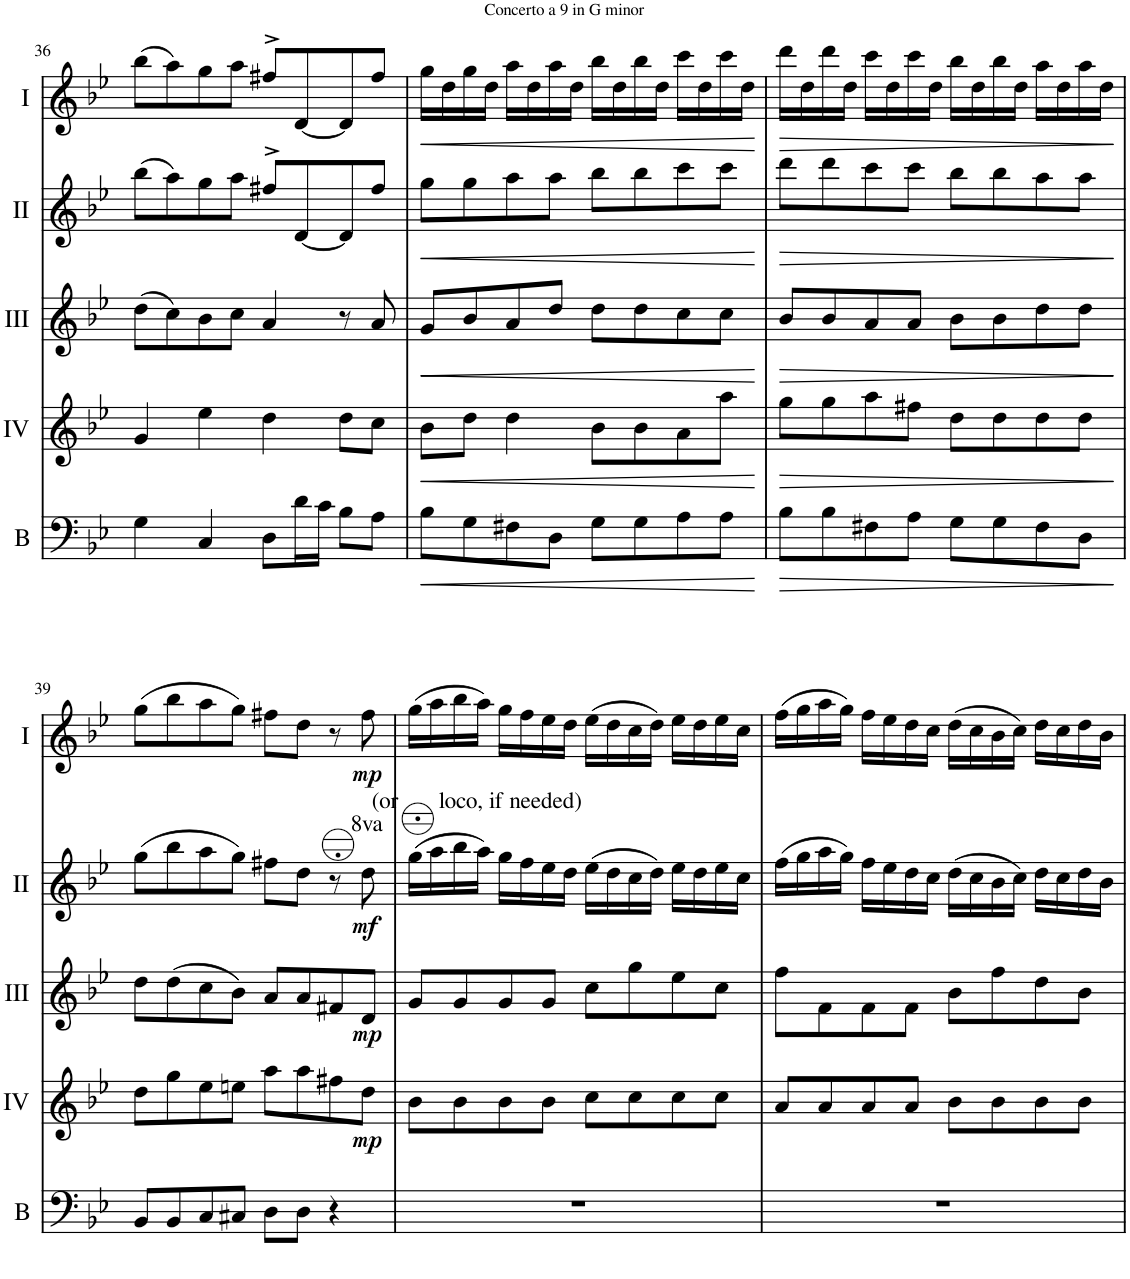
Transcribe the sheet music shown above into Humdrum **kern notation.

**kern	**dynam	**kern	**dynam	**kern	**dynam	**kern	**dynam	**kern	**dynam
*part5	*part5	*part4	*part4	*part3	*part3	*part2	*part2	*part1	*part1
*staff5	*staff5	*staff4	*staff4	*staff3	*staff3	*staff2	*staff2	*staff1	*staff1
*I"Bass	*	*I"Acc. 4	*	*I"Acc. 3	*	*I"Acc. 2	*	*I"Acc. 1	*
*I'B	*	*	*	*	*	*	*	*	*
!!LO:PB:g=z
*clefF4	*	*clefG2	*	*clefG2	*	*clefG2	*	*clefG2	*
*Trd7c12	*	*Trd7c12	*	*	*	*	*	*	*
*k[b-e-]	*	*k[b-e-]	*	*k[b-e-]	*	*k[b-e-]	*	*k[b-e-]	*
*M4/4	*	*M4/4	*	*M4/4	*	*M4/4	*	*M4/4	*
*met(c)	*	*met(c)	*	*met(c)	*	*met(c)	*	*met(c)	*
=36	=36	=36	=36	=36	=36	=36	=36	=36	=36
4G\	.	4g/	.	(8dd\L	.	(8bb-\L	.	(8bb-\L	.
.	.	.	.	8cc\)	.	8aa\)	.	8aa\)	.
4C/	.	4ee-\	.	8b-\	.	8gg\	.	8gg\	.
.	.	.	.	8cc\J	.	8aa\J	.	8aa\J	.
8D\L	.	4dd\	.	4a/	.	8ff#X^>/L	.	8ff#X^>/L	.
16d\L	.	.	.	.	.	[8d/	.	[8d/	.
16c\JJ	.	.	.	.	.	.	.	.	.
8B-\L	.	8dd\L	.	8r	.	8d/]	.	8d/]	.
8A\J	.	8cc\J	.	8a/	.	8ff#/J	.	8ff#/J	.
=37	=37	=37	=37	=37	=37	=37	=37	=37	=37
!	!LO:HP:b	!	!LO:HP:b	!	!LO:HP:b	!	!LO:HP:b	!	!LO:HP:b
8B-\L	<	8b-\L	<	8g/L	<	8gg\L	<	16gg\LL	<
.	.	.	.	.	.	.	.	16dd\	.
8G\	.	8dd\J	.	8b-/	.	8gg\	.	16gg\	.
.	.	.	.	.	.	.	.	16dd\JJ	.
8F#X\	.	4dd\	.	8a/	.	8aa\	.	16aa\LL	.
.	.	.	.	.	.	.	.	16dd\	.
8D\J	.	.	.	8dd/J	.	8aa\J	.	16aa\	.
.	.	.	.	.	.	.	.	16dd\JJ	.
8G\L	.	8b-\L	.	8dd\L	.	8bb-\L	.	16bb-\LL	.
.	.	.	.	.	.	.	.	16dd\	.
8G\	.	8b-\	.	8dd\	.	8bb-\	.	16bb-\	.
.	.	.	.	.	.	.	.	16dd\JJ	.
8A\	.	8a\	.	8cc\	.	8ccc\	.	16ccc\LL	.
.	.	.	.	.	.	.	.	16dd\	.
8A\J	.	8aa\J	.	8cc\J	.	8ccc\J	.	16ccc\	.
.	.	.	.	.	.	.	.	16dd\JJ	.
.	[	.	[	.	[	.	[	.	[
=38	=38	=38	=38	=38	=38	=38	=38	=38	=38
!	!LO:HP:b	!	!LO:HP:b	!	!LO:HP:b	!	!LO:HP:b	!	!LO:HP:b
8B-\L	>	8gg\L	>	8b-/L	>	8ddd\L	>	16ddd\LL	>
.	.	.	.	.	.	.	.	16dd\	.
8B-\	.	8gg\	.	8b-/	.	8ddd\	.	16ddd\	.
.	.	.	.	.	.	.	.	16dd\JJ	.
8F#X\	.	8aa\	.	8a/	.	8ccc\	.	16ccc\LL	.
.	.	.	.	.	.	.	.	16dd\	.
8A\J	.	8ff#X\J	.	8a/J	.	8ccc\J	.	16ccc\	.
.	.	.	.	.	.	.	.	16dd\JJ	.
8G\L	.	8dd\L	.	8b-\L	.	8bb-\L	.	16bb-\LL	.
.	.	.	.	.	.	.	.	16dd\	.
8G\	.	8dd\	.	8b-\	.	8bb-\	.	16bb-\	.
.	.	.	.	.	.	.	.	16dd\JJ	.
8F#\	.	8dd\	.	8dd\	.	8aa\	.	16aa\LL	.
.	.	.	.	.	.	.	.	16dd\	.
8D\J	.	8dd\J	.	8dd\J	.	8aa\J	.	16aa\	.
.	.	.	.	.	.	.	.	16dd\JJ	.
.	]	.	]	.	]	.	]	.	]
!!LO:LB:g=z
=39	=39	=39	=39	=39	=39	=39	=39	=39	=39
8BB-/L	.	8dd\L	.	8dd\L	.	(8gg\L	.	(8gg\L	.
8BB-/	.	8gg\	.	(8dd\	.	8bb-\	.	8bb-\	.
8C/	.	8ee-\	.	8cc\	.	8aa\	.	8aa\	.
8C#X/J	.	8een\J	.	8b-\J)	.	8gg\J)	.	8gg\J)	.
8D\L	.	8aa\L	.	8a/L	.	8ff#X\L	.	8ff#X\L	.
8D\J	.	8aa\	.	8a/	.	8dd\J	.	8dd\J	.
4r	.	8ff#X\	.	8f#X/	.	8r	.	8r	.
!	!	!	!	!	!	!LO:TX:a:t=8va	!	!	!
!	!	!	!LO:DY:b	!	!LO:DY:b	!	!LO:DY:b	!	!LO:DY:b
.	.	8dd\J	mp	8d/J	mp	8dd\	mf	8ff#\	mp
=40	=40	=40	=40	=40	=40	=40	=40	=40	=40
!	!	!	!	!	!	!LO:TX:a:t=(or       loco, if needed)	!	!	!
1r	.	8b-\L	.	8g/L	.	(16gg\LL	.	(16gg\LL	.
.	.	.	.	.	.	16aa\	.	16aa\	.
.	.	8b-\	.	8g/	.	16bb-\	.	16bb-\	.
.	.	.	.	.	.	16aa\JJ)	.	16aa\JJ)	.
.	.	8b-\	.	8g/	.	16gg\LL	.	16gg\LL	.
.	.	.	.	.	.	16ff\	.	16ff\	.
.	.	8b-\J	.	8g/J	.	16ee-\	.	16ee-\	.
.	.	.	.	.	.	16dd\JJ	.	16dd\JJ	.
.	.	8cc\L	.	8cc\L	.	(16ee-\LL	.	(16ee-\LL	.
.	.	.	.	.	.	16dd\	.	16dd\	.
.	.	8cc\	.	8gg\	.	16cc\	.	16cc\	.
.	.	.	.	.	.	16dd\JJ)	.	16dd\JJ)	.
.	.	8cc\	.	8ee-\	.	16ee-\LL	.	16ee-\LL	.
.	.	.	.	.	.	16dd\	.	16dd\	.
.	.	8cc\J	.	8cc\J	.	16ee-\	.	16ee-\	.
.	.	.	.	.	.	16cc\JJ	.	16cc\JJ	.
=41	=41	=41	=41	=41	=41	=41	=41	=41	=41
1r	.	8a/L	.	8ff\L	.	(16ff\LL	.	(16ff\LL	.
.	.	.	.	.	.	16gg\	.	16gg\	.
.	.	8a/	.	8f\	.	16aa\	.	16aa\	.
.	.	.	.	.	.	16gg\JJ)	.	16gg\JJ)	.
.	.	8a/	.	8f\	.	16ff\LL	.	16ff\LL	.
.	.	.	.	.	.	16ee-\	.	16ee-\	.
.	.	8a/J	.	8f\J	.	16dd\	.	16dd\	.
.	.	.	.	.	.	16cc\JJ	.	16cc\JJ	.
.	.	8b-\L	.	8b-\L	.	(16dd\LL	.	(16dd\LL	.
.	.	.	.	.	.	16cc\	.	16cc\	.
.	.	8b-\	.	8ff\	.	16b-\	.	16b-\	.
.	.	.	.	.	.	16cc\JJ)	.	16cc\JJ)	.
.	.	8b-\	.	8dd\	.	16dd\LL	.	16dd\LL	.
.	.	.	.	.	.	16cc\	.	16cc\	.
.	.	8b-\J	.	8b-\J	.	16dd\	.	16dd\	.
.	.	.	.	.	.	16b-\JJ	.	16b-\JJ	.
=	=	=	=	=	=	=	=	=	=
*-	*-	*-	*-	*-	*-	*-	*-	*-	*-
